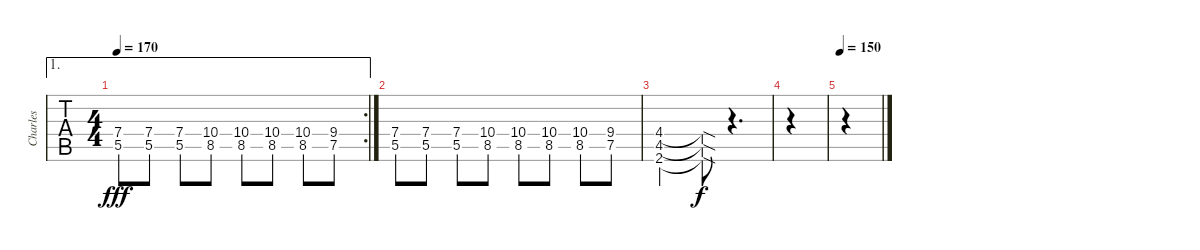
\track ("Charles" "Charles") {instrument distortionguitar}
\staff {tabs}
\tuning (D4 A3 F3 C3 G2 D2) {hide}
\ae 1
\rc 2
\ts (4 4)
\tempo 170
\clef g2
\ks c
(7.4 5.5).8{dy fff} (7.4 5.5).8 (7.4 5.5).8 (10.4 8.5).8 (10.4 8.5).8 (10.4 8.5).8 (10.4 8.5).8 (9.4 7.5).8 |
(7.4 5.5).8 (7.4 5.5).8 (7.4 5.5).8 (10.4 8.5).8 (10.4 8.5).8 (10.4 8.5).8 (10.4 8.5).8 (9.4 7.5).8 |
(4.4 4.5 2.6).2 (4.4{sod t} 4.5{sod t} 2.6{sod t}).8{dy f} r.4{d} |
|
\tempo 150
